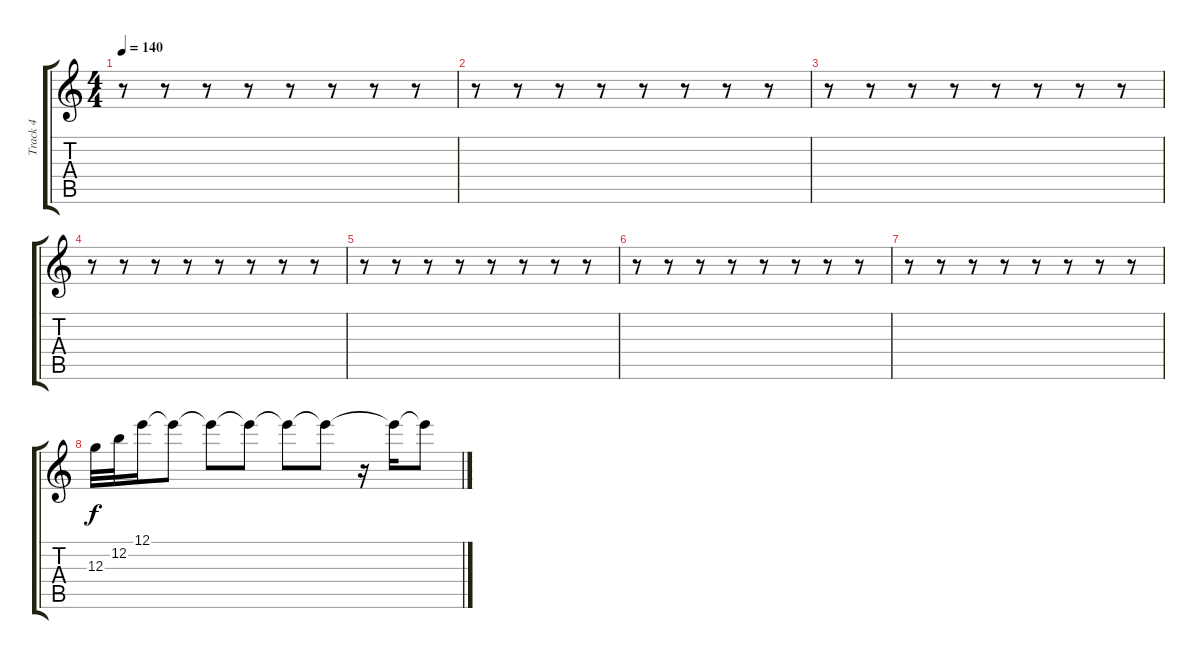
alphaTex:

\track ("Track 4" "Track 4") {instrument acousticguitarnylon}
\staff {score tabs}
\tuning (E4 B3 G3 D3 A2 E2) {hide}
\ts (4 4)
\tempo 140
\clef g2
\ks c
r.8{dy f} r.8 r.8 r.8 r.8 r.8 r.8 r.8 |
r.8 r.8 r.8 r.8 r.8 r.8 r.8 r.8 |
r.8 r.8 r.8 r.8 r.8 r.8 r.8 r.8 |
r.8 r.8 r.8 r.8 r.8 r.8 r.8 r.8 |
r.8 r.8 r.8 r.8 r.8 r.8 r.8 r.8 |
r.8 r.8 r.8 r.8 r.8 r.8 r.8 r.8 |
r.8 r.8 r.8 r.8 r.8 r.8 r.8 r.8 |
12.3.32 12.2.32 12.1.16 12.1{t}.8 12.1{t}.8 12.1{t}.8 12.1{t}.8 12.1{t}.8 r.16 12.1{t}.16 12.1{t}.8
